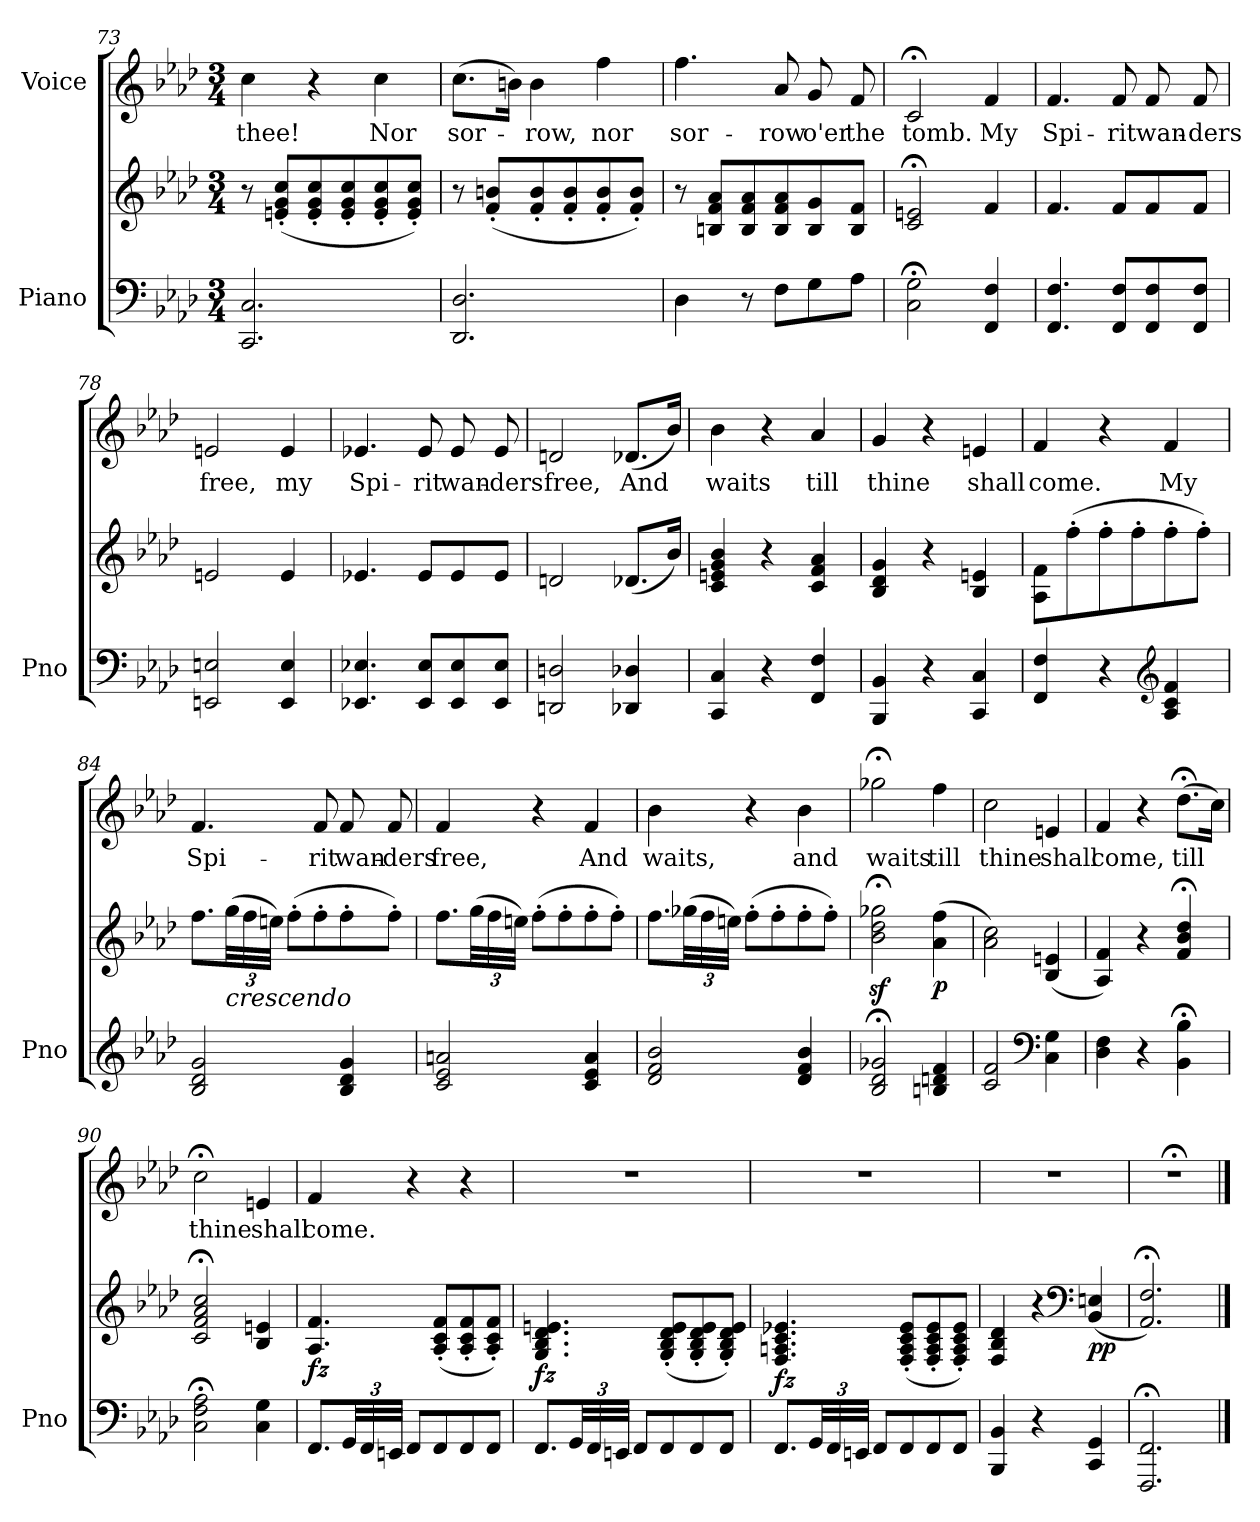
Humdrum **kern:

**kern	**kern	**dynam	**kern	**text
*part2	*part2	*part2	*part1	*part1
*staff3	*staff2	*staff2/3	*staff1	*staff1
*I"Piano	*	*	*I"Voice	*
*I'Pno	*	*	*	*
*clefF4	*clefG2	*	*clefG2	*
*k[b-e-a-d-]	*k[b-e-a-d-]	*	*k[b-e-a-d-]	*
*M3/4	*M3/4	*	*M3/4	*
=73	=73	=73	=73	=73
!	!	!	!	!LO:LY:b
2.CC/ 2.C/	8r	.	4cc\	thee!
.	(8en/' 8g/' 8cc/'L	.	.	.
.	8e/' 8g/' 8cc/'	.	4r	.
.	8e/' 8g/' 8cc/'	.	.	.
!	!	!	!	!LO:LY:b
.	8e/' 8g/' 8cc/'	.	4cc\	Nor
.	8e/' 8g/' 8cc/'J)	.	.	.
=74	=74	=74	=74	=74
!	!	!	!	!LO:LY:b
2.DD-/ 2.D-/	8r	.	(8.cc\L	sor-
.	(8f/' 8bn/'L	.	.	.
.	.	.	16bn\Jk)	.
!	!	!	!	!LO:LY:b
.	8f/' 8b/'	.	4b\	-row,
.	8f/' 8b/'	.	.	.
!	!	!	!	!LO:LY:b
.	8f/' 8b/'	.	4ff\	nor
.	8f/' 8b/'J)	.	.	.
=75	=75	=75	=75	=75
!	!	!	!	!LO:LY:b
4D-\	8r	.	4.ff\	sor-
.	8Bn/ 8f/ 8a-/L	.	.	.
8r	8B/ 8f/ 8a-/	.	.	.
!	!	!	!	!LO:LY:b
8F\L	8B/ 8f/ 8a-/	.	8a-/	-row
!	!	!	!	!LO:LY:b
8G\	8B/ 8g/	.	8g/	o'er
!	!	!	!	!LO:LY:b
8A-\J	8B/ 8f/J	.	8f/	the
!!LO:PB:g=z
=76	=76	=76	=76	=76
!	!	!	!	!LO:LY:b
2C\;< 2G\;<	2c/;< 2en/;<	.	2c;</	tomb.
!	!	!	!	!LO:LY:b
4FF/ 4F/	4f/	.	4f/	My
=77	=77	=77	=77	=77
!	!	!	!	!LO:LY:b
4.FF/ 4.F/	4.f/	.	4.f/	Spi-
!	!	!	!	!LO:LY:b
8FF/ 8F/L	8f/L	.	8f/	-rit
!	!	!	!	!LO:LY:b
8FF/ 8F/	8f/	.	8f/	wan-
!	!	!	!	!LO:LY:b
8FF/ 8F/J	8f/J	.	8f/	-ders
=78	=78	=78	=78	=78
!	!	!	!	!LO:LY:b
2EEn/ 2En/	2en/	.	2en/	free,
!	!	!	!	!LO:LY:b
4EE/ 4E/	4e/	.	4e/	my
=79	=79	=79	=79	=79
!	!	!	!	!LO:LY:b
4.EE-X/ 4.E-X/	4.e-X/	.	4.e-X/	Spi-
!	!	!	!	!LO:LY:b
8EE-/ 8E-/L	8e-/L	.	8e-/	-rit
!	!	!	!	!LO:LY:b
8EE-/ 8E-/	8e-/	.	8e-/	wan-
!	!	!	!	!LO:LY:b
8EE-/ 8E-/J	8e-/J	.	8e-/	-ders
=80	=80	=80	=80	=80
!	!	!	!	!LO:LY:b
2DDn/ 2Dn/	2dn/	.	2dn/	free,
!	!	!	!	!LO:LY:b
4DD-X/ 4D-X/	(8.d-X/L	.	(8.d-X/L	And
.	16b-/Jk)	.	16b-/Jk)	.
!!LO:LB:g=z
=81	=81	=81	=81	=81
!	!	!	!	!LO:LY:b
4CC/ 4C/	4c/ 4en/ 4g/ 4b-/	.	4b-\	waits
4r	4r	.	4r	.
!	!	!	!	!LO:LY:b
4FF/ 4F/	4c/ 4f/ 4a-/	.	4a-/	till
=82	=82	=82	=82	=82
!	!	!	!	!LO:LY:b
4BBB-/ 4BB-/	4B-/ 4d-/ 4g/	.	4g/	thine
4r	4r	.	4r	.
!	!	!	!	!LO:LY:b
4CC/ 4C/	4B-/ 4en/	.	4en/	shall
=83	=83	=83	=83	=83
!	!	!	!	!LO:LY:b
4FF/ 4F/	8A-\ 8f\L	.	4f/	come.
.	(8ff'\	.	.	.
4r	8ff'\	.	4r	.
.	8ff'\	.	.	.
*clefG2	*	*	*	*
!	!	!	!	!LO:LY:b
4A-/ 4c/ 4f/	8ff'\	.	4f/	My
.	8ff'\J)	.	.	.
=84	=84	=84	=84	=84
!	!	!	!	!LO:LY:b
2B-/ 2d-/ 2g/	8.ff\L	.	4.f/	Spi-
*	*Xbrackettup	*	*	*
!	!LO:TX:b:i:t=crescendo	!	!	!
.	(48gg\LL	.	.	.
.	48ff\	.	.	.
.	48een\JJJ)	.	.	.
.	(8ff'\L	.	.	.
!	!	!	!	!LO:LY:b
.	8ff'\	.	8f/	-rit
!	!	!	!	!LO:LY:b
4B-/ 4d-/ 4g/	8ff'\	.	8f/	wan-
!	!	!	!	!LO:LY:b
.	8ff'\J)	.	8f/	-ders
!!LO:LB:g=z
=85	=85	=85	=85	=85
!	!	!	!	!LO:LY:b
2c/ 2e-/ 2an/	8.ff\L	.	4f/	free,
.	(48gg\LL	.	.	.
.	48ff\	.	.	.
.	48een\JJJ)	.	.	.
.	(8ff'\L	.	4r	.
.	8ff'\	.	.	.
!	!	!	!	!LO:LY:b
4c/ 4e-/ 4a/	8ff'\	.	4f/	And
.	8ff'\J)	.	.	.
=86	=86	=86	=86	=86
!	!	!	!	!LO:LY:b
2d-/ 2f/ 2b-/	8.ff\L	.	4b-\	waits,
.	(48gg-X\LL	.	.	.
.	48ff\	.	.	.
.	48een\JJJ)	.	.	.
.	(8ff'\L	.	4r	.
.	8ff'\	.	.	.
!	!	!	!	!LO:LY:b
4d-/ 4f/ 4b-/	8ff'\	.	4b-\	and
.	8ff'\J)	.	.	.
=87	=87	=87	=87	=87
!	!	!	!	!LO:LY:b
2B-/;< 2d-/;< 2g-X/;<	2b-\z<;< 2dd-\z<;< 2gg-X\z<;<	.	2gg-X;<\	waits
!	!	!LO:DY:b	!	!LO:LY:b
4Bn/ 4dn/ 4f/	(4a-\ 4ff\	p	4ff\	till
=88	=88	=88	=88	=88
!	!	!	!	!LO:LY:b
2c/ 2f/	2a-\ 2cc\)	.	2cc\	thine
*clefF4	*	*	*	*
!	!	!	!	!LO:LY:b
4C\ 4G\	(4B-/ 4en/	.	4en/	shall
=89	=89	=89	=89	=89
!	!	!	!	!LO:LY:b
4D-\ 4F\	4A-/ 4f/)	.	4f/	come,
4r	4r	.	4r	.
!	!	!	!	!LO:LY:b
4BB-\;< 4B-\;<	4f/;< 4b-/;< 4dd-/;<	.	(8.dd-;<\L	till
.	.	.	16cc\Jk)	.
=90	=90	=90	=90	=90
!	!	!	!	!LO:LY:b
2C\;< 2F\;< 2A-\;<	2c/;< 2f/;< 2a-/;< 2cc/;<	.	2cc;<\	thine
!	!	!	!	!LO:LY:b
4C\ 4G\	4B-/ 4en/	.	4en/	shall
!!LO:LB:g=z
=91	=91	=91	=91	=91
!	!	!LO:DY:b	!	!LO:LY:b
8.FF/L	4.A-/ 4.f/	fz	4f/	come.
*Xbrackettup	*	*	*	*
48GG/LL	.	.	.	.
48FF/	.	.	.	.
48EEn/JJJ	.	.	.	.
8FF/L	.	.	4r	.
8FF/	(8A-/' 8c/' 8f/'L	.	.	.
8FF/	8A-/' 8c/' 8f/'	.	4r	.
8FF/J	8A-/' 8c/' 8f/'J)	.	.	.
=92	=92	=92	=92	=92
!	!	!LO:DY:b	!	!
8.FF/L	4.G/ 4.B-/ 4.d-/ 4.en/	fz	2.r	.
48GG/LL	.	.	.	.
48FF/	.	.	.	.
48EEn/JJJ	.	.	.	.
8FF/L	.	.	.	.
8FF/	(8G/' 8B-/' 8d-/' 8e/'L	.	.	.
8FF/	8G/' 8B-/' 8d-/' 8e/'	.	.	.
8FF/J	8G/' 8B-/' 8d-/' 8e/'J)	.	.	.
=93	=93	=93	=93	=93
!	!	!LO:DY:b	!	!
8.FF/L	4.F/ 4.An/ 4.c/ 4.e-X/	fz	2.r	.
48GG/LL	.	.	.	.
48FF/	.	.	.	.
48EEn/JJJ	.	.	.	.
8FF/L	.	.	.	.
8FF/	(8F/' 8A/' 8c/' 8e-/'L	.	.	.
8FF/	8F/' 8A/' 8c/' 8e-/'	.	.	.
8FF/J	8F/' 8A/' 8c/' 8e-/'J)	.	.	.
=94	=94	=94	=94	=94
4BBB-/ 4BB-/	4F/ 4B-/ 4d-/	.	2.r	.
4r	4r	.	.	.
*	*clefF4	*	*	*
!	!	!LO:DY:b	!	!
4CC/ 4GG/	(4BB-/ 4En/	pp	.	.
=95	=95	=95	=95	=95
2.FFF/;< 2.FF/;<	2.AA-/;< 2.F/;<)	.	2.r;<	.
==	==	==	==	==
*-	*-	*-	*-	*-
